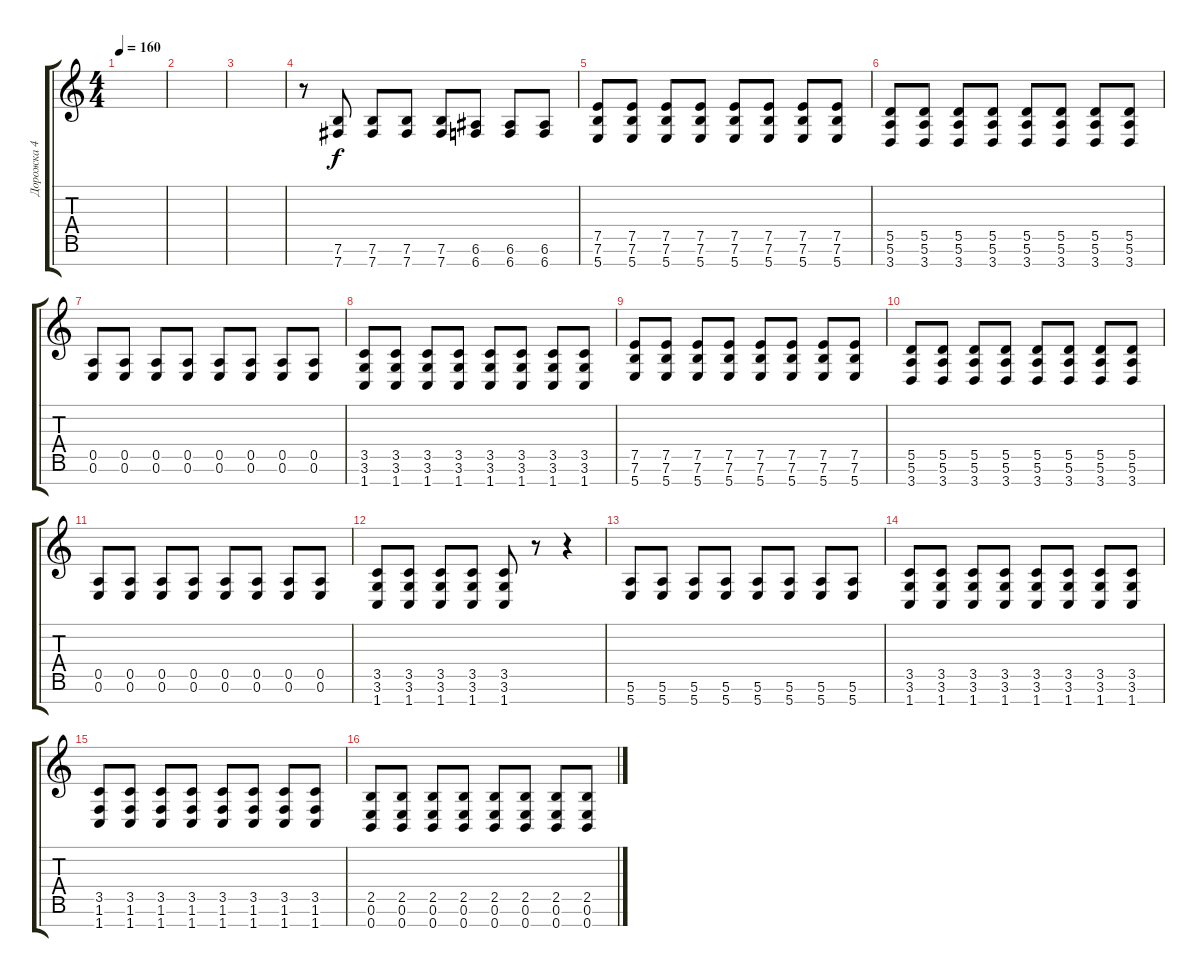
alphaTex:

\track ("Дорожка 4" "Дорожка 4") {instrument overdrivenguitar}
\staff {score tabs}
\tuning (E4 B3 G3 D3 A2 E2 B1) {hide}
\ts (4 4)
\tempo 160
\clef g2
\ks c
|
|
|
r.8{volume 4} (7.6 7.7).8{volume 13} (7.6 7.7).8 (7.6 7.7).8 (7.6 7.7).8 (6.6 6.7).8 (6.6 6.7).8 (6.6 6.7).8 |
(7.5 7.6 5.7).8 (7.5 7.6 5.7).8 (7.5 7.6 5.7).8 (7.5 7.6 5.7).8 (7.5 7.6 5.7).8 (7.5 7.6 5.7).8 (7.5 7.6 5.7).8 (7.5 7.6 5.7).8 |
(5.5 5.6 3.7).8 (5.5 5.6 3.7).8 (5.5 5.6 3.7).8 (5.5 5.6 3.7).8 (5.5 5.6 3.7).8 (5.5 5.6 3.7).8 (5.5 5.6 3.7).8 (5.5 5.6 3.7).8 |
(0.5 0.6).8 (0.5 0.6).8 (0.5 0.6).8 (0.5 0.6).8 (0.5 0.6).8 (0.5 0.6).8 (0.5 0.6).8 (0.5 0.6).8 |
(3.5 3.6 1.7).8 (3.5 3.6 1.7).8 (3.5 3.6 1.7).8 (3.5 3.6 1.7).8 (3.5 3.6 1.7).8 (3.5 3.6 1.7).8 (3.5 3.6 1.7).8 (3.5 3.6 1.7).8 |
(7.5 7.6 5.7).8 (7.5 7.6 5.7).8 (7.5 7.6 5.7).8 (7.5 7.6 5.7).8 (7.5 7.6 5.7).8 (7.5 7.6 5.7).8 (7.5 7.6 5.7).8 (7.5 7.6 5.7).8 |
(5.5 5.6 3.7).8 (5.5 5.6 3.7).8 (5.5 5.6 3.7).8 (5.5 5.6 3.7).8 (5.5 5.6 3.7).8 (5.5 5.6 3.7).8 (5.5 5.6 3.7).8 (5.5 5.6 3.7).8 |
(0.5 0.6).8 (0.5 0.6).8 (0.5 0.6).8 (0.5 0.6).8 (0.5 0.6).8 (0.5 0.6).8 (0.5 0.6).8 (0.5 0.6).8 |
(3.5 3.6 1.7).8 (3.5 3.6 1.7).8 (3.5 3.6 1.7).8 (3.5 3.6 1.7).8 (3.5 3.6 1.7).8 r.8 r.4 |
(5.6 5.7).8 (5.6 5.7).8 (5.6 5.7).8 (5.6 5.7).8 (5.6 5.7).8 (5.6 5.7).8 (5.6 5.7).8 (5.6 5.7).8 |
(3.5 3.6 1.7).8 (3.5 3.6 1.7).8 (3.5 3.6 1.7).8 (3.5 3.6 1.7).8 (3.5 3.6 1.7).8 (3.5 3.6 1.7).8 (3.5 3.6 1.7).8 (3.5 3.6 1.7).8 |
(3.5 1.6 1.7).8 (3.5 1.6 1.7).8 (3.5 1.6 1.7).8 (3.5 1.6 1.7).8 (3.5 1.6 1.7).8 (3.5 1.6 1.7).8 (3.5 1.6 1.7).8 (3.5 1.6 1.7).8 |
(2.5 0.6 0.7).8 (2.5 0.6 0.7).8 (2.5 0.6 0.7).8 (2.5 0.6 0.7).8 (2.5 0.6 0.7).8 (2.5 0.6 0.7).8 (2.5 0.6 0.7).8 (2.5 0.6 0.7).8
